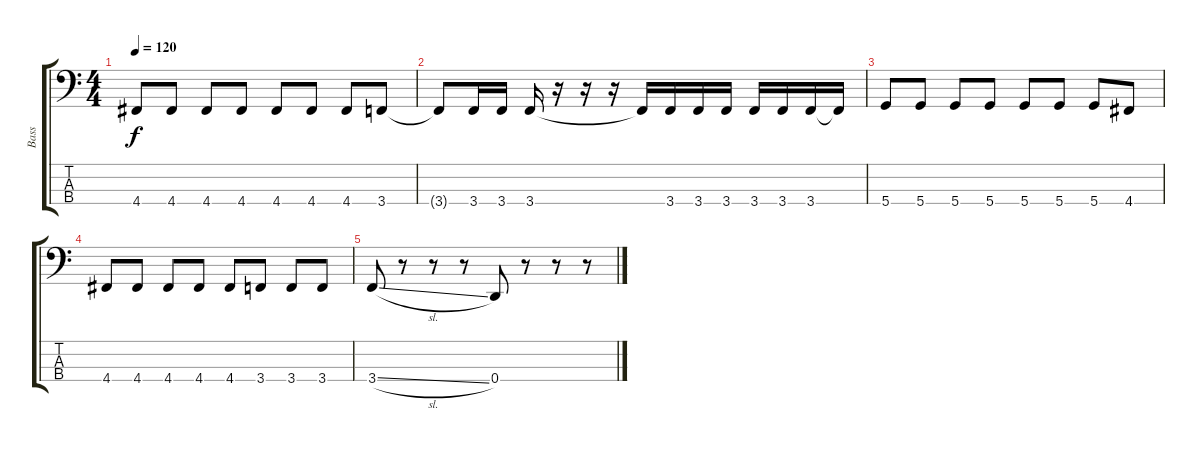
\track ("Bass" "Bass") {instrument slapbass1}
\staff {score tabs}
\tuning (G2 D2 A1 D1) {hide}
\ts (4 4)
\tempo 120
\clef f4
\ks c
4.4.8{dy f} 4.4.8 4.4.8 4.4.8 4.4.8 4.4.8 4.4.8 3.4.8 |
3.4{t}.8 3.4.16 3.4.16 3.4.16 r.16 r.16 r.16 3.4{t}.16 3.4.16 3.4.16 3.4.16 3.4.16 3.4.16 3.4.16 3.4{t}.16 |
5.4.8 5.4.8 5.4.8 5.4.8 5.4.8 5.4.8 5.4.8 4.4.8 |
4.4.8 4.4.8 4.4.8 4.4.8 4.4.8 3.4.8 3.4.8 3.4.8 |
3.4{sl}.8 r.8 r.8 r.8 0.4.8 r.8 r.8 r.8
